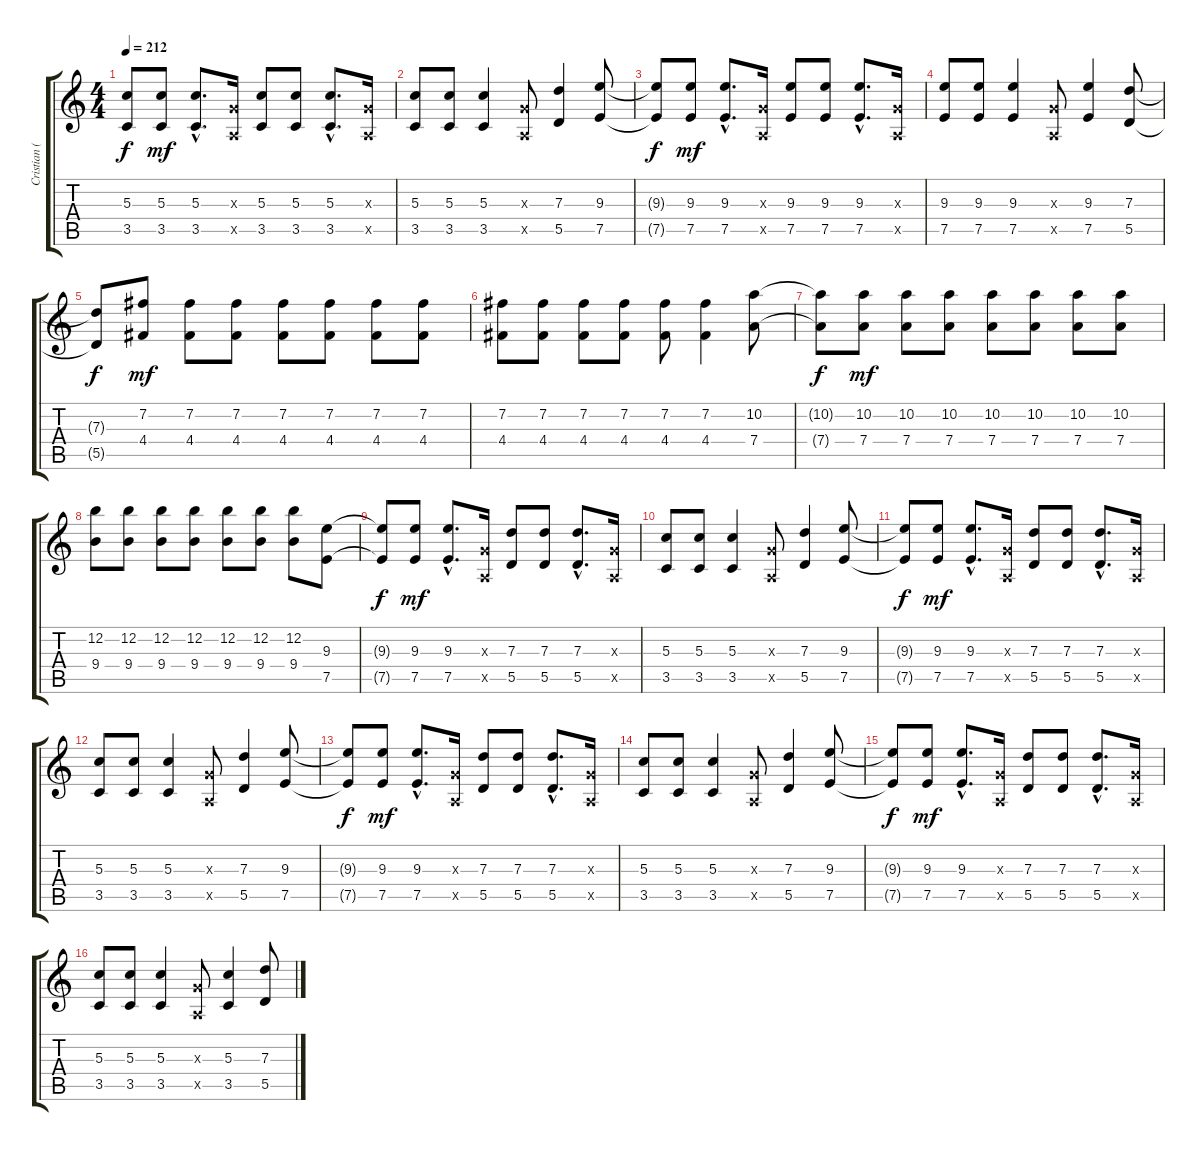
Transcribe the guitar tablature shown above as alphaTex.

\track ("Cristian (guitarra)" "Cristian (") {instrument distortionguitar}
\staff {score tabs}
\tuning (E4 B3 G3 D3 A2 E2) {hide}
\ts (4 4)
\tempo 212
\clef g2
\ks c
(5.3{t} 3.5{t}).8{dy f} (5.3 3.5).8{dy mf} (5.3{hac} 3.5{hac}).8{d} (0.3{x} 0.5{x}).16 (5.3 3.5).8 (5.3 3.5).8 (5.3{hac} 3.5{hac}).8{d} (0.3{x} 0.5{x}).16 |
(5.3 3.5).8 (5.3 3.5).8 (5.3 3.5).4 (0.3{x} 0.5{x}).8 (7.3 5.5).4 (9.3 7.5).8 |
(9.3{t} 7.5{t}).8{dy f} (9.3 7.5).8{dy mf} (9.3{hac} 7.5{hac}).8{d} (0.3{x} 0.5{x}).16 (9.3 7.5).8 (9.3 7.5).8 (9.3{hac} 7.5{hac}).8{d} (0.3{x} 0.5{x}).16 |
(9.3 7.5).8 (9.3 7.5).8 (9.3 7.5).4 (0.3{x} 0.5{x}).8 (9.3 7.5).4 (7.3 5.5).8 |
(7.3{t} 5.5{t}).8{dy f} (7.2 4.4).8{dy mf} (7.2 4.4).8 (7.2 4.4).8 (7.2 4.4).8 (7.2 4.4).8 (7.2 4.4).8 (7.2 4.4).8 |
(7.2 4.4).8 (7.2 4.4).8 (7.2 4.4).8 (7.2 4.4).8 (7.2 4.4).8 (7.2 4.4).4 (10.2 7.4).8 |
(10.2{t} 7.4{t}).8{dy f} (10.2 7.4).8{dy mf} (10.2 7.4).8 (10.2 7.4).8 (10.2 7.4).8 (10.2 7.4).8 (10.2 7.4).8 (10.2 7.4).8 |
(12.2 9.4).8 (12.2 9.4).8 (12.2 9.4).8 (12.2 9.4).8 (12.2 9.4).8 (12.2 9.4).8 (12.2 9.4).8 (9.3 7.5).8 |
(9.3{t} 7.5{t}).8{dy f} (9.3 7.5).8{dy mf} (9.3{hac} 7.5{hac}).8{d} (0.3{x} 0.5{x}).16 (7.3 5.5).8 (7.3 5.5).8 (7.3{hac} 5.5{hac}).8{d} (0.3{x} 0.5{x}).16 |
(5.3 3.5).8 (5.3 3.5).8 (5.3 3.5).4 (0.3{x} 0.5{x}).8 (7.3 5.5).4 (9.3 7.5).8 |
(9.3{t} 7.5{t}).8{dy f} (9.3 7.5).8{dy mf} (9.3{hac} 7.5{hac}).8{d} (0.3{x} 0.5{x}).16 (7.3 5.5).8 (7.3 5.5).8 (7.3{hac} 5.5{hac}).8{d} (0.3{x} 0.5{x}).16 |
(5.3 3.5).8 (5.3 3.5).8 (5.3 3.5).4 (0.3{x} 0.5{x}).8 (7.3 5.5).4 (9.3 7.5).8 |
(9.3{t} 7.5{t}).8{dy f} (9.3 7.5).8{dy mf} (9.3{hac} 7.5{hac}).8{d} (0.3{x} 0.5{x}).16 (7.3 5.5).8 (7.3 5.5).8 (7.3{hac} 5.5{hac}).8{d} (0.3{x} 0.5{x}).16 |
(5.3 3.5).8 (5.3 3.5).8 (5.3 3.5).4 (0.3{x} 0.5{x}).8 (7.3 5.5).4 (9.3 7.5).8 |
(9.3{t} 7.5{t}).8{dy f} (9.3 7.5).8{dy mf} (9.3{hac} 7.5{hac}).8{d} (0.3{x} 0.5{x}).16 (7.3 5.5).8 (7.3 5.5).8 (7.3{hac} 5.5{hac}).8{d} (0.3{x} 0.5{x}).16 |
(5.3 3.5).8 (5.3 3.5).8 (5.3 3.5).4 (0.3{x} 0.5{x}).8 (5.3 3.5).4 (7.3 5.5).8
